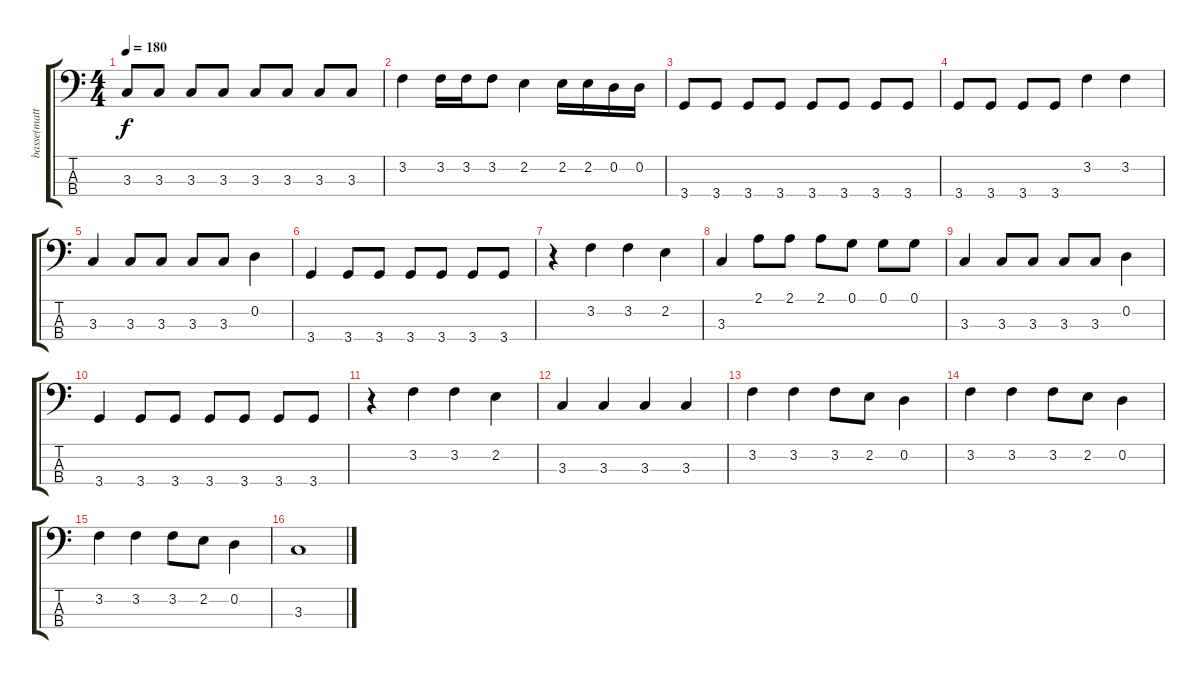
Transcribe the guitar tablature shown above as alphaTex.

\track ("basse(matt)" "basse(matt") {instrument electricbasspick}
\staff {score tabs}
\tuning (G2 D2 A1 E1) {hide}
\ts (4 4)
\tempo 180
\clef f4
\ks c
3.3.8{dy f} 3.3.8 3.3.8 3.3.8 3.3.8 3.3.8 3.3.8 3.3.8 |
3.2.4 3.2.16 3.2.16 3.2.8 2.2.4 2.2.16 2.2.16 0.2.16 0.2.16 |
3.4.8 3.4.8 3.4.8 3.4.8 3.4.8 3.4.8 3.4.8 3.4.8 |
3.4.8 3.4.8 3.4.8 3.4.8 3.2.4 3.2.4 |
3.3.4 3.3.8 3.3.8 3.3.8 3.3.8 0.2.4 |
3.4.4 3.4.8 3.4.8 3.4.8 3.4.8 3.4.8 3.4.8 |
r.4 3.2.4 3.2.4 2.2.4 |
3.3.4 2.1.8 2.1.8 2.1.8 0.1.8 0.1.8 0.1.8 |
3.3.4 3.3.8 3.3.8 3.3.8 3.3.8 0.2.4 |
3.4.4 3.4.8 3.4.8 3.4.8 3.4.8 3.4.8 3.4.8 |
r.4 3.2.4 3.2.4 2.2.4 |
3.3.4 3.3.4 3.3.4 3.3.4 |
3.2.4 3.2.4 3.2.8 2.2.8 0.2.4 |
3.2.4 3.2.4 3.2.8 2.2.8 0.2.4 |
3.2.4 3.2.4 3.2.8 2.2.8 0.2.4 |
3.3.1
